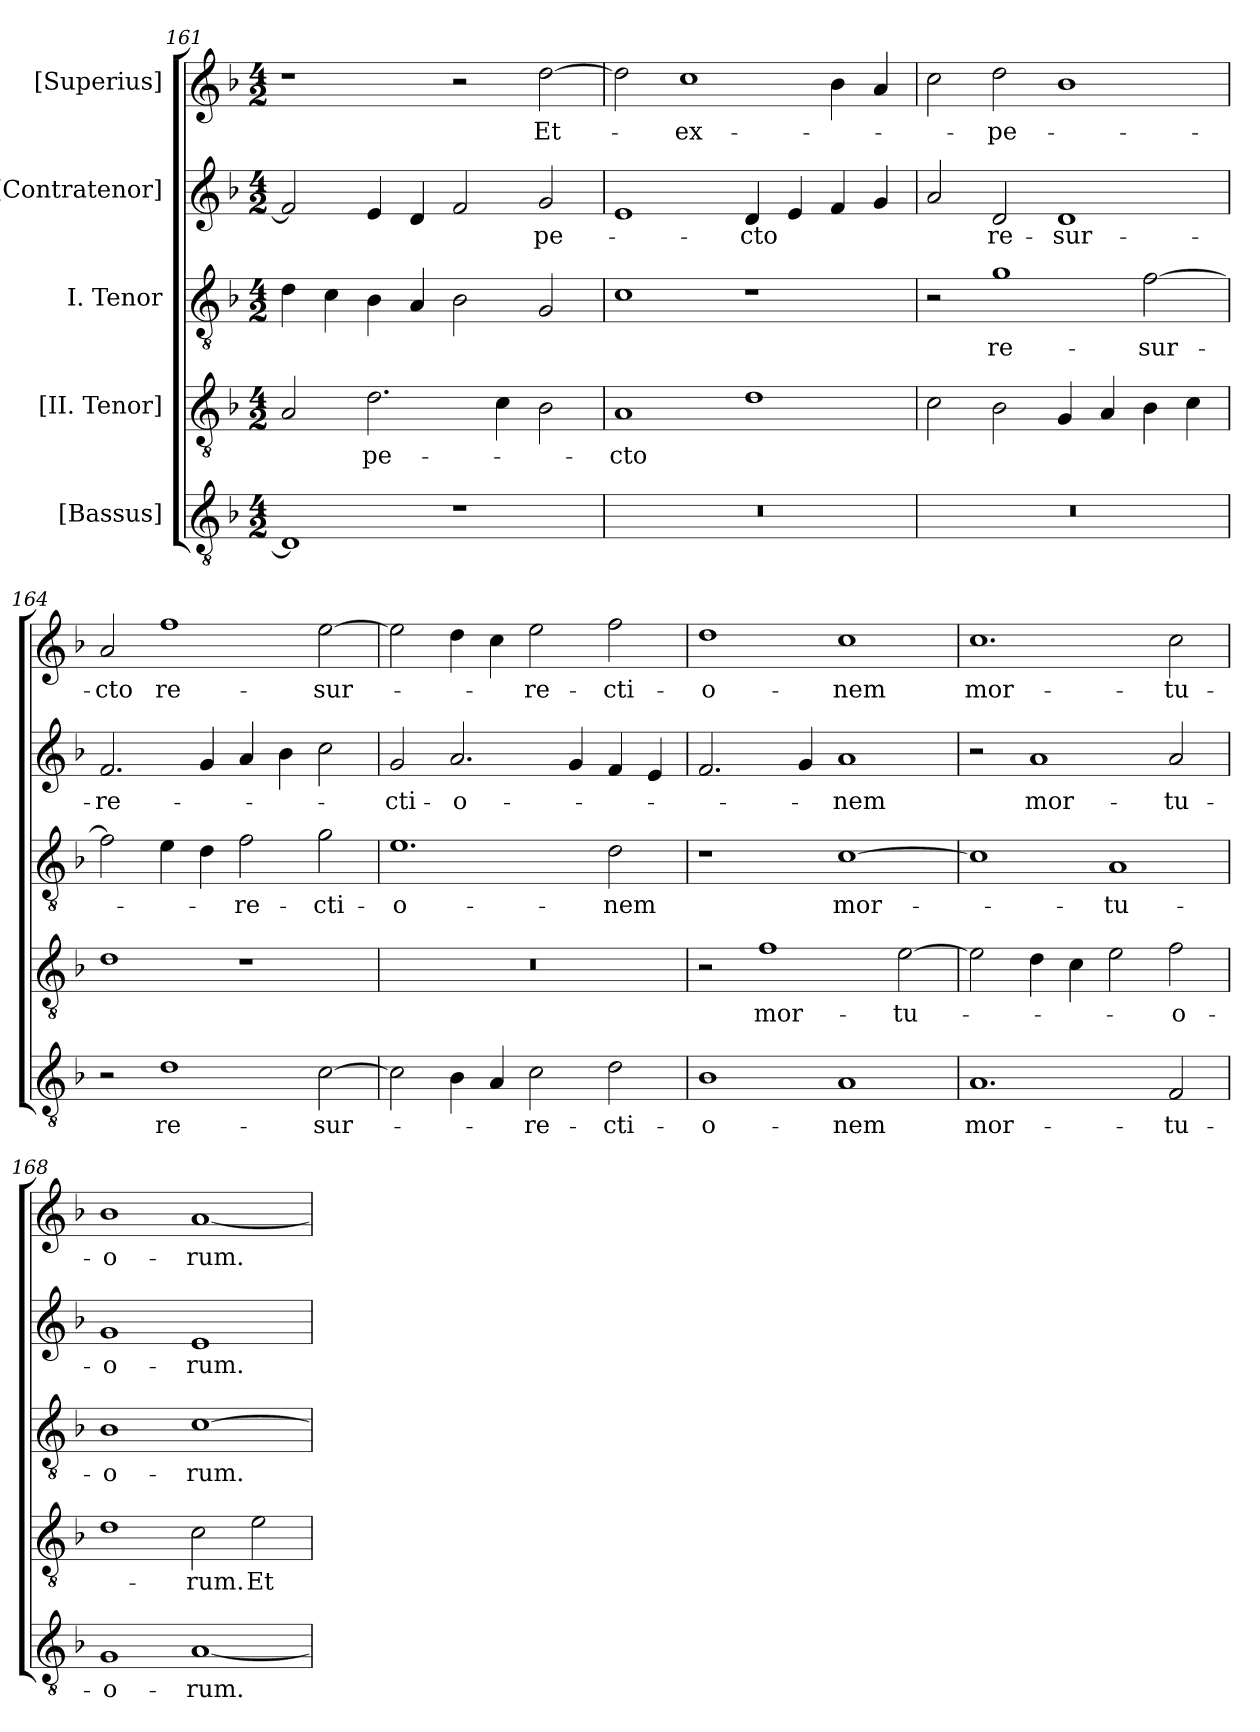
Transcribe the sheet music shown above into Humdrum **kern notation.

**kern	**text	**kern	**text	**kern	**text	**kern	**text	**kern	**text
*part5	*part5	*part4	*part4	*part3	*part3	*part2	*part2	*part1	*part1
*staff5	*staff5	*staff4	*staff4	*staff3	*staff3	*staff2	*staff2	*staff1	*staff1
*I"[Bassus]	*	*I"[II. Tenor]	*	*I"I. Tenor	*	*I"[Contratenor]	*	*I"[Superius]	*
*clefGv2	*	*clefGv2	*	*clefGv2	*	*clefG2	*	*clefG2	*
*k[b-]	*	*k[b-]	*	*k[b-]	*	*k[b-]	*	*k[b-]	*
*M4/2	*	*M4/2	*	*M4/2	*	*M4/2	*	*M4/2	*
=161	=161	=161	=161	=161	=161	=161	=161	=161	=161
1D/]	.	2A/	.	4d\	.	2f/]	.	1r	.
.	.	.	.	4c\	.	.	.	.	.
.	.	2.d\	-pe-	4B-\	.	4e/	.	.	.
.	.	.	.	4A/	.	4d/	.	.	.
1r	.	.	.	2B-\	.	2f/	.	2r	.
.	.	4c\	.	.	.	.	.	.	.
.	.	2B-\	.	2G/	.	2g/	-pe-	[2dd\	Et-
=162	=162	=162	=162	=162	=162	=162	=162	=162	=162
0r	.	1A/	-cto	1c\	.	1e/	.	2dd\]	.
.	.	.	.	.	.	.	.	1cc\	ex-
.	.	1d\	.	1r	.	4d/	-cto	.	.
.	.	.	.	.	.	4e/	.	.	.
.	.	.	.	.	.	4f/	.	4b-\	.
.	.	.	.	.	.	4g/	.	4a/	.
=163	=163	=163	=163	=163	=163	=163	=163	=163	=163
0r	.	2c\	.	2r	.	2a/	.	2cc\	.
.	.	2B-\	.	1g\	re-	2d/	re-	2dd\	-pe-
.	.	4G/	.	.	.	1d/	-sur-	1b-\	.
.	.	4A/	.	.	.	.	.	.	.
.	.	4B-\	.	[2f\	-sur-	.	.	.	.
.	.	4c\	.	.	.	.	.	.	.
=164	=164	=164	=164	=164	=164	=164	=164	=164	=164
2r	.	1d\	.	2f\]	.	2.f/	-re-	2a/	-cto
1d\	re-	.	.	4e\	.	.	.	1ff\	re-
.	.	.	.	4d\	.	4g/	.	.	.
.	.	1r	.	2f\	-re-	4a/	.	.	.
.	.	.	.	.	.	4b-\	.	.	.
[2c\	-sur-	.	.	2g\	-cti-	2cc\	.	[2ee\	-sur-
=165	=165	=165	=165	=165	=165	=165	=165	=165	=165
2c\]	.	0r	.	1.e\	-o-	2g/	-cti-	2ee\]	.
4B-\	.	.	.	.	.	2.a/	-o-	4dd\	.
4A/	.	.	.	.	.	.	.	4cc\	.
2c\	-re-	.	.	.	.	.	.	2ee\	-re-
.	.	.	.	.	.	4g/	.	.	.
2d\	-cti-	.	.	2d\	-nem	4f/	.	2ff\	-cti-
.	.	.	.	.	.	4e/	.	.	.
=166	=166	=166	=166	=166	=166	=166	=166	=166	=166
1B-\	-o-	2r	.	1r	.	2.f/	.	1dd\	-o-
.	.	1f\	mor-	.	.	.	.	.	.
.	.	.	.	.	.	4g/	.	.	.
1A/	-nem	.	.	[1c\	mor-	1a/	-nem	1cc\	-nem
.	.	[2e\	-tu-	.	.	.	.	.	.
=167	=167	=167	=167	=167	=167	=167	=167	=167	=167
1.A/	mor-	2e\]	.	1c\]	.	2r	.	1.cc\	mor-
.	.	4d\	.	.	.	1a/	mor-	.	.
.	.	4c\	.	.	.	.	.	.	.
.	.	2e\	.	1A/	-tu-	.	.	.	.
2F/	-tu-	2f\	-o-	.	.	2a/	-tu-	2cc\	-tu-
=168	=168	=168	=168	=168	=168	=168	=168	=168	=168
1G/	-o-	1d\	.	1B-\	-o-	1g/	-o-	1b-\	-o-
[1A/	-rum.	2c\	-rum.	[1c\	-rum.	1e/	-rum.	[1a/	-rum.
.	.	2e\	Et-	.	.	.	.	.	.
=	=	=	=	=	=	=	=	=	=
*-	*-	*-	*-	*-	*-	*-	*-	*-	*-
